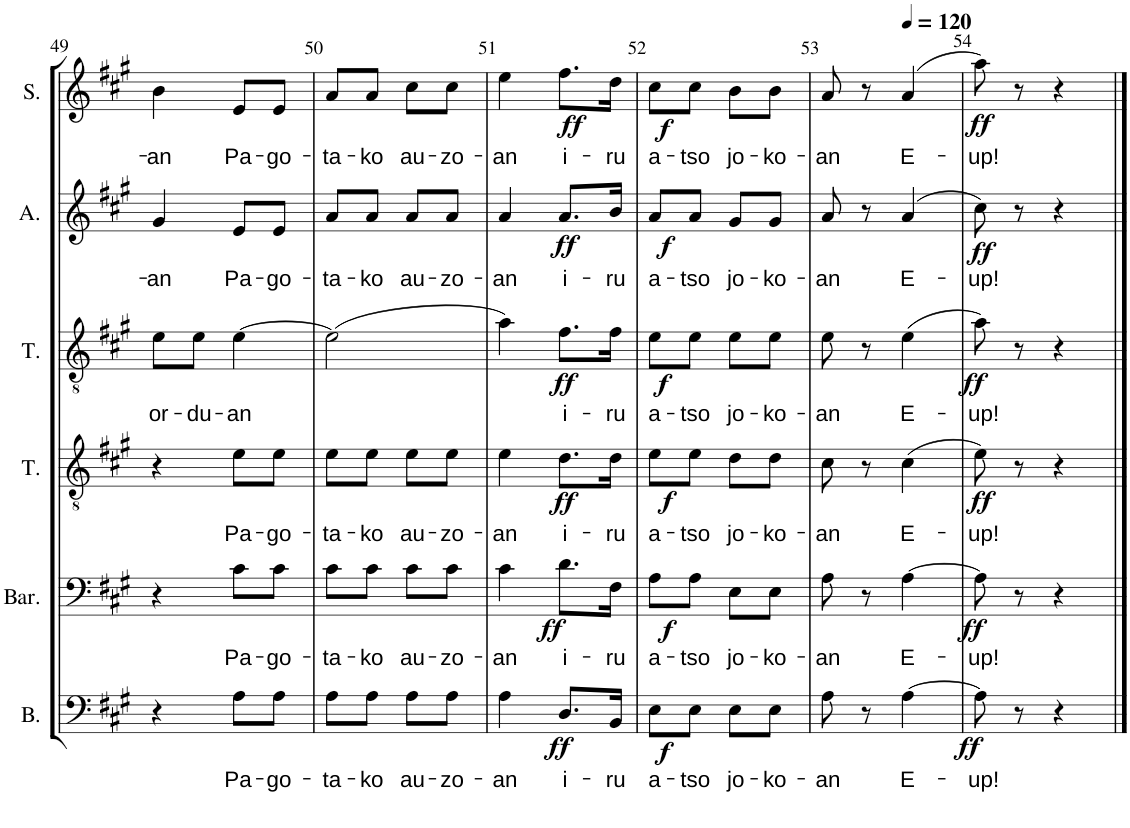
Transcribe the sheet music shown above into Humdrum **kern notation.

**kern	**text	**dynam	**kern	**text	**dynam	**kern	**text	**dynam	**kern	**text	**dynam	**kern	**text	**dynam	**kern	**text	**dynam
*part6	*part6	*part6	*part5	*part5	*part5	*part4	*part4	*part4	*part3	*part3	*part3	*part2	*part2	*part2	*part1	*part1	*part1
*staff6	*staff6	*staff6	*staff5	*staff5	*staff5	*staff4	*staff4	*staff4	*staff3	*staff3	*staff3	*staff2	*staff2	*staff2	*staff1	*staff1	*staff1
*I"Bass	*	*	*I"Baryton	*	*	*I"Ténor	*	*	*I"Tenor	*	*	*I"Alto	*	*	*I"Soprano	*	*
*I'B.	*	*	*I'Bar.	*	*	*I'T.	*	*	*I'T.	*	*	*I'A.	*	*	*I'S.	*	*
!!LO:PB:g=z
*clefF4	*	*	*clefF4	*	*	*clefGv2	*	*	*clefGv2	*	*	*clefG2	*	*	*clefG2	*	*
*k[f#c#g#]	*	*	*k[f#c#g#]	*	*	*k[f#c#g#]	*	*	*k[f#c#g#]	*	*	*k[f#c#g#]	*	*	*k[f#c#g#]	*	*
*M2/4	*	*	*M2/4	*	*	*M2/4	*	*	*M2/4	*	*	*M2/4	*	*	*M2/4	*	*
=49	=49	=49	=49	=49	=49	=49	=49	=49	=49	=49	=49	=49	=49	=49	=49	=49	=49
!	!	!	!	!	!	!	!	!	!	!LO:LY:b	!	!	!LO:LY:b	!	!	!LO:LY:b	!
4r	.	.	4r	.	.	4r	.	.	8e\L	or-	.	4g#/	-an	.	4b\	-an	.
!	!	!	!	!	!	!	!	!	!	!LO:LY:b	!	!	!	!	!	!	!
.	.	.	.	.	.	.	.	.	8e\J	-du-	.	.	.	.	.	.	.
!	!LO:LY:b	!	!	!LO:LY:b	!	!	!LO:LY:b	!	!	!LO:LY:b	!	!	!LO:LY:b	!	!	!LO:LY:b	!
8A\L	Pa-	.	8c#\L	Pa-	.	8e\L	Pa-	.	[4e\	-an	.	8e/L	Pa-	.	8e/L	Pa-	.
!	!LO:LY:b	!	!	!LO:LY:b	!	!	!LO:LY:b	!	!	!	!	!	!LO:LY:b	!	!	!LO:LY:b	!
8A\J	-go-	.	8c#\J	-go-	.	8e\J	-go-	.	.	.	.	8e/J	-go-	.	8e/J	-go-	.
=50	=50	=50	=50	=50	=50	=50	=50	=50	=50	=50	=50	=50	=50	=50	=50	=50	=50
!	!LO:LY:b	!	!	!LO:LY:b	!	!	!LO:LY:b	!	!	!	!	!	!LO:LY:b	!	!	!LO:LY:b	!
8A\L	-ta-	.	8c#\L	-ta-	.	8e\L	-ta-	.	(2e\]	.	.	8a/L	-ta-	.	8a/L	-ta-	.
!	!LO:LY:b	!	!	!LO:LY:b	!	!	!LO:LY:b	!	!	!	!	!	!LO:LY:b	!	!	!LO:LY:b	!
8A\J	-ko	.	8c#\J	-ko	.	8e\J	-ko	.	.	.	.	8a/J	-ko	.	8a/J	-ko	.
!	!LO:LY:b	!	!	!LO:LY:b	!	!	!LO:LY:b	!	!	!	!	!	!LO:LY:b	!	!	!LO:LY:b	!
8A\L	au-	.	8c#\L	au-	.	8e\L	au-	.	.	.	.	8a/L	au-	.	8cc#\L	au-	.
!	!LO:LY:b	!	!	!LO:LY:b	!	!	!LO:LY:b	!	!	!	!	!	!LO:LY:b	!	!	!LO:LY:b	!
8A\J	-zo-	.	8c#\J	-zo-	.	8e\J	-zo-	.	.	.	.	8a/J	-zo-	.	8cc#\J	-zo-	.
=51	=51	=51	=51	=51	=51	=51	=51	=51	=51	=51	=51	=51	=51	=51	=51	=51	=51
!	!LO:LY:b	!	!	!LO:LY:b	!	!	!LO:LY:b	!	!	!	!	!	!LO:LY:b	!	!	!LO:LY:b	!
4A\	-an	.	4c#\	-an	.	4e\	-an	.	4a\)	.	.	4a/	-an	.	4ee\	-an	.
!	!LO:LY:b	!LO:DY:b	!	!LO:LY:b	!LO:DY:b	!	!LO:LY:b	!LO:DY:b	!	!LO:LY:b	!LO:DY:b	!	!LO:LY:b	!LO:DY:b	!	!LO:LY:b	!LO:DY:b
8.D/L	i-	ff	8.d\L	i-	ff	8.d\L	i-	ff	8.f#\L	i-	ff	8.a/L	i-	ff	8.ff#\L	i-	ff
!	!LO:LY:b	!	!	!LO:LY:b	!	!	!LO:LY:b	!	!	!LO:LY:b	!	!	!LO:LY:b	!	!	!LO:LY:b	!
16BB/Jk	-ru	.	16F#\Jk	-ru	.	16d\Jk	-ru	.	16f#\Jk	-ru	.	16b/Jk	-ru	.	16dd\Jk	-ru	.
=52	=52	=52	=52	=52	=52	=52	=52	=52	=52	=52	=52	=52	=52	=52	=52	=52	=52
!	!LO:LY:b	!LO:DY:b	!	!LO:LY:b	!LO:DY:b	!	!LO:LY:b	!LO:DY:b	!	!LO:LY:b	!LO:DY:b	!	!LO:LY:b	!LO:DY:b	!	!LO:LY:b	!LO:DY:b
8E\L	a-	f	8A\L	a-	f	8e\L	a-	f	8e\L	a-	f	8a/L	a-	f	8cc#\L	a-	f
!	!LO:LY:b	!	!	!LO:LY:b	!	!	!LO:LY:b	!	!	!LO:LY:b	!	!	!LO:LY:b	!	!	!LO:LY:b	!
8E\J	-tso	.	8A\J	-tso	.	8e\J	-tso	.	8e\J	-tso	.	8a/J	-tso	.	8cc#\J	-tso	.
!	!LO:LY:b	!	!	!LO:LY:b	!	!	!LO:LY:b	!	!	!LO:LY:b	!	!	!LO:LY:b	!	!	!LO:LY:b	!
8E\L	jo-	.	8E\L	jo-	.	8d\L	jo-	.	8e\L	jo-	.	8g#/L	jo-	.	8b\L	jo-	.
!	!LO:LY:b	!	!	!LO:LY:b	!	!	!LO:LY:b	!	!	!LO:LY:b	!	!	!LO:LY:b	!	!	!LO:LY:b	!
8E\J	-ko-	.	8E\J	-ko-	.	8d\J	-ko-	.	8e\J	-ko-	.	8g#/J	-ko-	.	8b\J	-ko-	.
=53	=53	=53	=53	=53	=53	=53	=53	=53	=53	=53	=53	=53	=53	=53	=53	=53	=53
!	!LO:LY:b	!	!	!LO:LY:b	!	!	!LO:LY:b	!	!	!LO:LY:b	!	!	!LO:LY:b	!	!	!LO:LY:b	!
8A\	-an	.	8A\	-an	.	8c#\	-an	.	8e\	-an	.	8a/	-an	.	8a/	-an	.
8r	.	.	8r	.	.	8r	.	.	8r	.	.	8r	.	.	8r	.	.
*	*	*	*	*	*	*	*	*	*	*	*	*	*	*	*MM120	*	*
!	!LO:LY:b	!	!	!LO:LY:b	!	!	!LO:LY:b	!	!	!LO:LY:b	!	!	!LO:LY:b	!	!	!LO:LY:b	!
[4A\	E-	.	[4A\	E-	.	(4c#\	E-	.	(4e\	E-	.	(4a/	E-	.	(4a/	E-	.
=54	=54	=54	=54	=54	=54	=54	=54	=54	=54	=54	=54	=54	=54	=54	=54	=54	=54
!	!LO:LY:b	!LO:DY:b	!	!LO:LY:b	!LO:DY:b	!	!LO:LY:b	!LO:DY:b	!	!LO:LY:b	!LO:DY:b	!	!LO:LY:b	!LO:DY:b	!	!LO:LY:b	!LO:DY:b
8A\]	-up!	ff	8A\]	-up!	ff	8e\)	-up!	ff	8a\)	-up!	ff	8cc#\)	-up!	ff	8aa\)	-up!	ff
8r	.	.	8r	.	.	8r	.	.	8r	.	.	8r	.	.	8r	.	.
4r	.	.	4r	.	.	4r	.	.	4r	.	.	4r	.	.	4r	.	.
==	==	==	==	==	==	==	==	==	==	==	==	==	==	==	==	==	==
*-	*-	*-	*-	*-	*-	*-	*-	*-	*-	*-	*-	*-	*-	*-	*-	*-	*-
